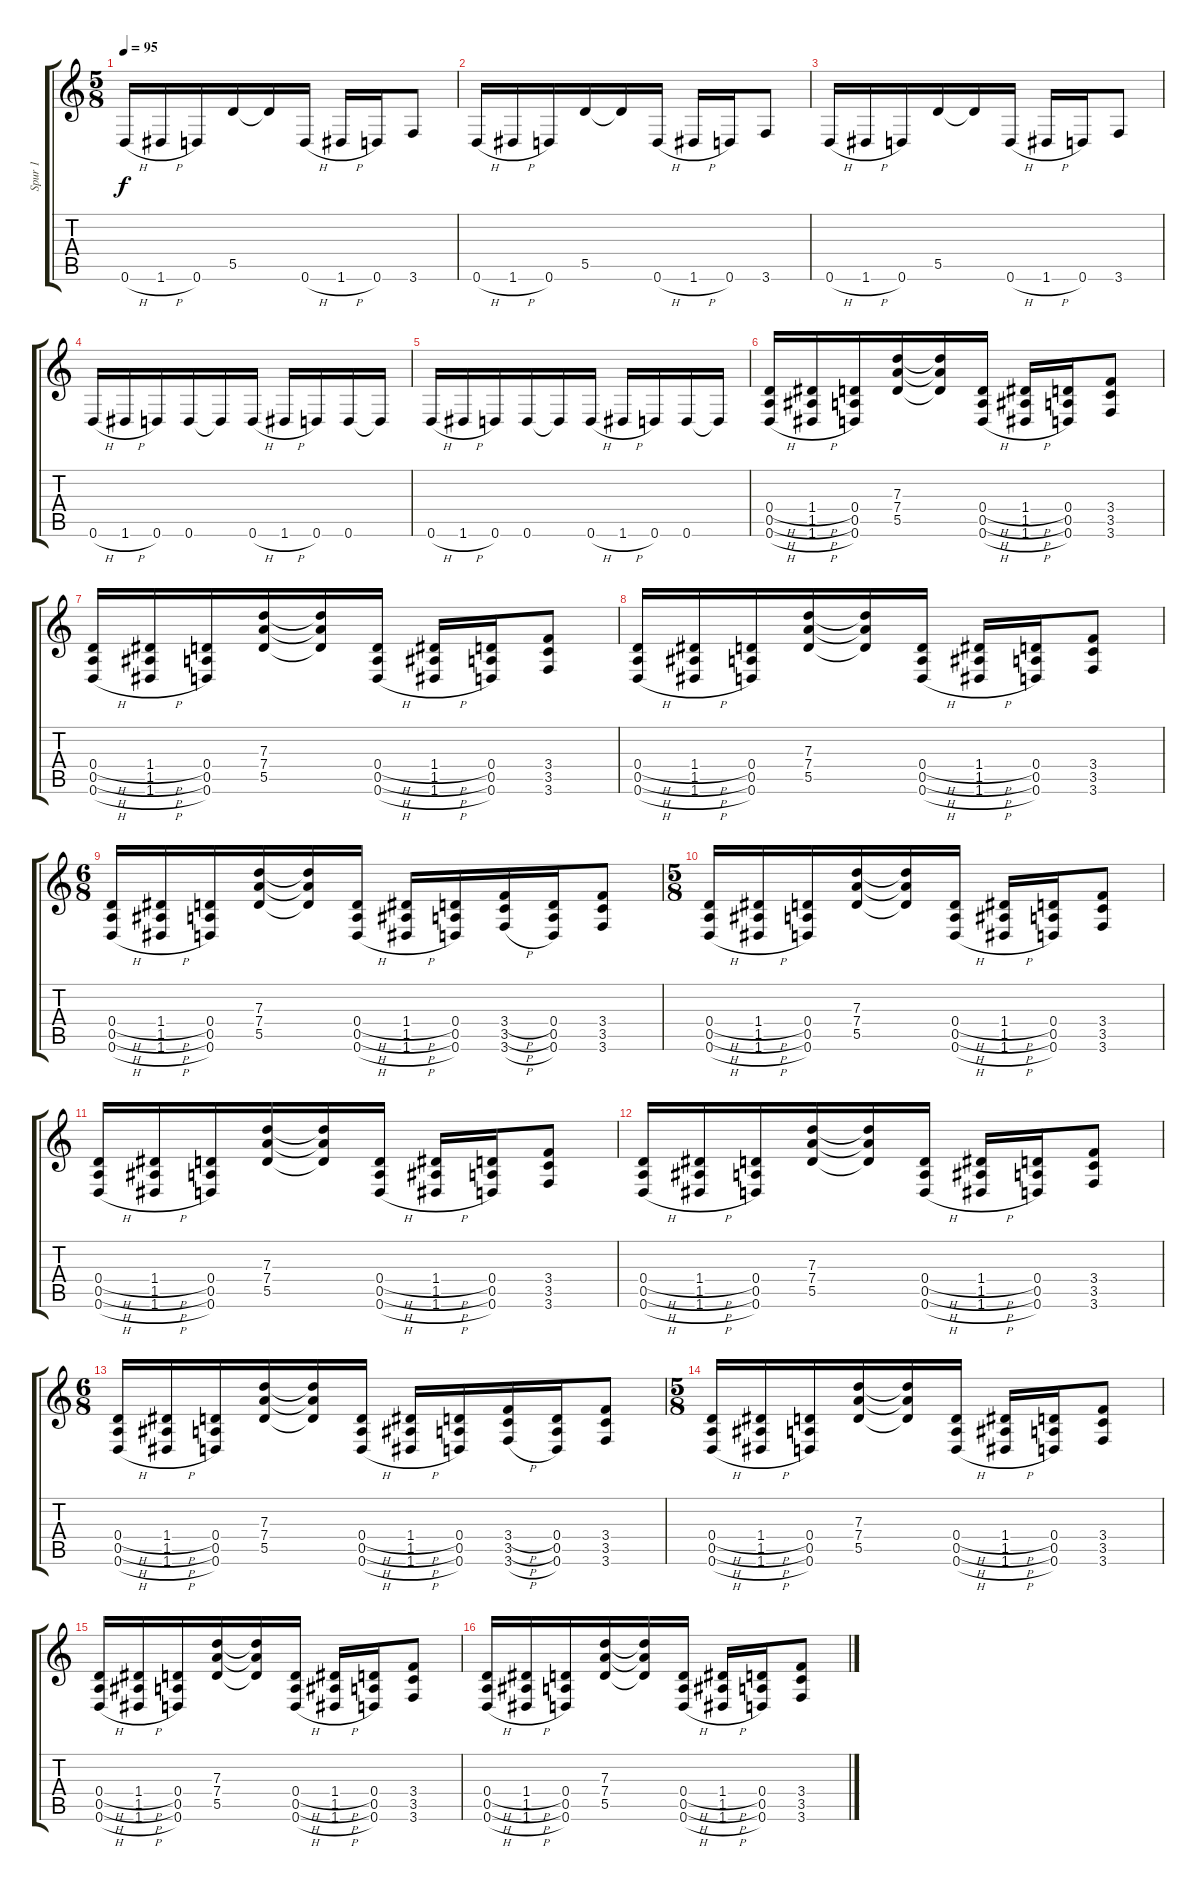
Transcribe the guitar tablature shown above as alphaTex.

\track ("Spur 1" "Spur 1") {instrument distortionguitar}
\staff {score tabs}
\tuning (E4 B3 G3 D3 A2 D2) {hide}
\ts (5 8)
\tempo 95
\clef g2
\ks c
0.6{h}.16{dy f} 1.6{h}.16 0.6.16 5.5.16 5.5{t}.16 0.6{h}.16 1.6{h}.16 0.6.16 3.6.8 |
0.6{h}.16 1.6{h}.16 0.6.16 5.5.16 5.5{t}.16 0.6{h}.16 1.6{h}.16 0.6.16 3.6.8 |
0.6{h}.16 1.6{h}.16 0.6.16 5.5.16 5.5{t}.16 0.6{h}.16 1.6{h}.16 0.6.16 3.6.8 |
0.6{h}.16 1.6{h}.16 0.6.16 0.6.16 0.6{t}.16 0.6{h}.16 1.6{h}.16 0.6.16 0.6.16 0.6{t}.16 |
0.6{h}.16 1.6{h}.16 0.6.16 0.6.16 0.6{t}.16 0.6{h}.16 1.6{h}.16 0.6.16 0.6.16 0.6{t}.16 |
(0.4{h} 0.5{h} 0.6{h}).16 (1.4{h} 1.5{h} 1.6{h}).16 (0.4 0.5 0.6).16 (7.3 7.4 5.5).16 (7.3{t} 7.4{t} 5.5{t}).16 (0.4{h} 0.5{h} 0.6{h}).16 (1.4{h} 1.5{h} 1.6{h}).16 (0.4 0.5 0.6).16 (3.4 3.5 3.6).8 |
(0.4{h} 0.5{h} 0.6{h}).16 (1.4{h} 1.5{h} 1.6{h}).16 (0.4 0.5 0.6).16 (7.3 7.4 5.5).16 (7.3{t} 7.4{t} 5.5{t}).16 (0.4{h} 0.5{h} 0.6{h}).16 (1.4{h} 1.5{h} 1.6{h}).16 (0.4 0.5 0.6).16 (3.4 3.5 3.6).8 |
(0.4{h} 0.5{h} 0.6{h}).16 (1.4{h} 1.5{h} 1.6{h}).16 (0.4 0.5 0.6).16 (7.3 7.4 5.5).16 (7.3{t} 7.4{t} 5.5{t}).16 (0.4{h} 0.5{h} 0.6{h}).16 (1.4{h} 1.5{h} 1.6{h}).16 (0.4 0.5 0.6).16 (3.4 3.5 3.6).8 |
\ts (6 8)
(0.4{h} 0.5{h} 0.6{h}).16 (1.4{h} 1.5{h} 1.6{h}).16 (0.4 0.5 0.6).16 (7.3 7.4 5.5).16 (7.3{t} 7.4{t} 5.5{t}).16 (0.4{h} 0.5{h} 0.6{h}).16 (1.4{h} 1.5{h} 1.6{h}).16 (0.4 0.5 0.6).16 (3.4{h} 3.5{h} 3.6{h}).16 (0.4 0.5 0.6).16 (3.4 3.5 3.6).8 |
\ts (5 8)
(0.4{h} 0.5{h} 0.6{h}).16 (1.4{h} 1.5{h} 1.6{h}).16 (0.4 0.5 0.6).16 (7.3 7.4 5.5).16 (7.3{t} 7.4{t} 5.5{t}).16 (0.4{h} 0.5{h} 0.6{h}).16 (1.4{h} 1.5{h} 1.6{h}).16 (0.4 0.5 0.6).16 (3.4 3.5 3.6).8 |
(0.4{h} 0.5{h} 0.6{h}).16 (1.4{h} 1.5{h} 1.6{h}).16 (0.4 0.5 0.6).16 (7.3 7.4 5.5).16 (7.3{t} 7.4{t} 5.5{t}).16 (0.4{h} 0.5{h} 0.6{h}).16 (1.4{h} 1.5{h} 1.6{h}).16 (0.4 0.5 0.6).16 (3.4 3.5 3.6).8 |
(0.4{h} 0.5{h} 0.6{h}).16 (1.4{h} 1.5{h} 1.6{h}).16 (0.4 0.5 0.6).16 (7.3 7.4 5.5).16 (7.3{t} 7.4{t} 5.5{t}).16 (0.4{h} 0.5{h} 0.6{h}).16 (1.4{h} 1.5{h} 1.6{h}).16 (0.4 0.5 0.6).16 (3.4 3.5 3.6).8 |
\ts (6 8)
(0.4{h} 0.5{h} 0.6{h}).16 (1.4{h} 1.5{h} 1.6{h}).16 (0.4 0.5 0.6).16 (7.3 7.4 5.5).16 (7.3{t} 7.4{t} 5.5{t}).16 (0.4{h} 0.5{h} 0.6{h}).16 (1.4{h} 1.5{h} 1.6{h}).16 (0.4 0.5 0.6).16 (3.4{h} 3.5{h} 3.6{h}).16 (0.4 0.5 0.6).16 (3.4 3.5 3.6).8 |
\ts (5 8)
(0.4{h} 0.5{h} 0.6{h}).16 (1.4{h} 1.5{h} 1.6{h}).16 (0.4 0.5 0.6).16 (7.3 7.4 5.5).16 (7.3{t} 7.4{t} 5.5{t}).16 (0.4{h} 0.5{h} 0.6{h}).16 (1.4{h} 1.5{h} 1.6{h}).16 (0.4 0.5 0.6).16 (3.4 3.5 3.6).8 |
(0.4{h} 0.5{h} 0.6{h}).16 (1.4{h} 1.5{h} 1.6{h}).16 (0.4 0.5 0.6).16 (7.3 7.4 5.5).16 (7.3{t} 7.4{t} 5.5{t}).16 (0.4{h} 0.5{h} 0.6{h}).16 (1.4{h} 1.5{h} 1.6{h}).16 (0.4 0.5 0.6).16 (3.4 3.5 3.6).8 |
(0.4{h} 0.5{h} 0.6{h}).16 (1.4{h} 1.5{h} 1.6{h}).16 (0.4 0.5 0.6).16 (7.3 7.4 5.5).16 (7.3{t} 7.4{t} 5.5{t}).16 (0.4{h} 0.5{h} 0.6{h}).16 (1.4{h} 1.5{h} 1.6{h}).16 (0.4 0.5 0.6).16 (3.4 3.5 3.6).8
